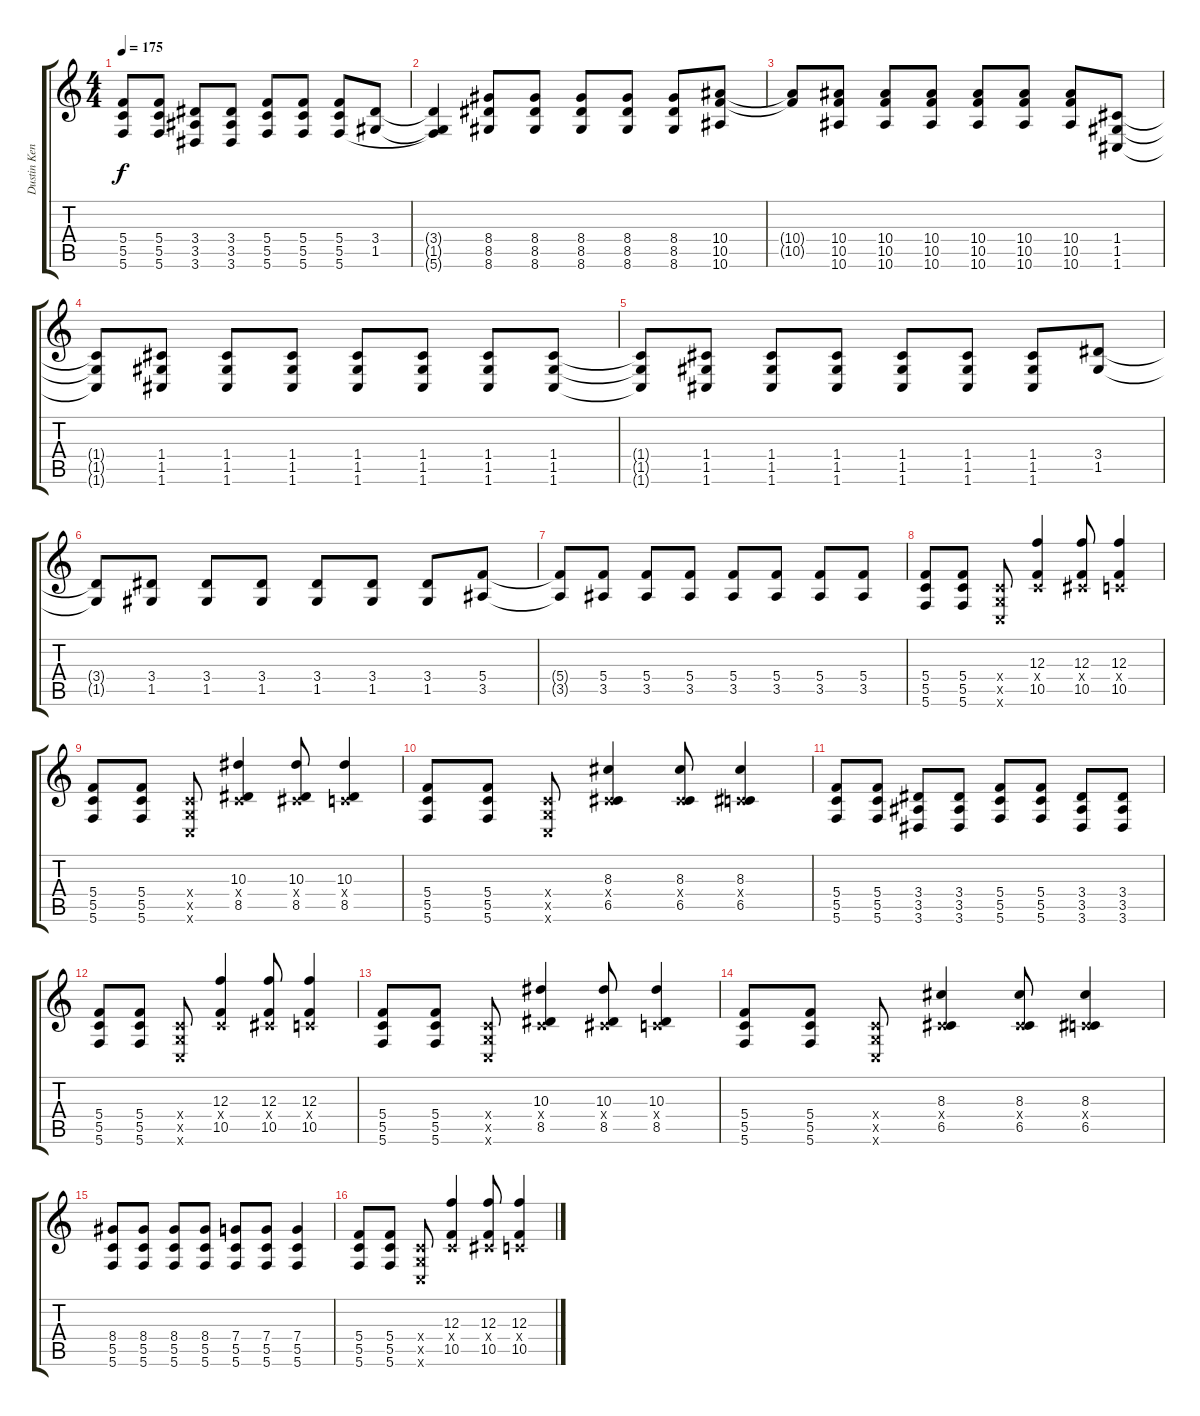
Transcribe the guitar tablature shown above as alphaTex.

\track ("Dustin Kensrue" "Dustin Ken") {instrument acousticguitarsteel}
\staff {score tabs}
\tuning (D4 A3 F3 C3 G2 C2) {hide}
\ts (4 4)
\tempo 175
\clef g2
\ks c
(5.4 5.5 5.6).8{dy f} (5.4 5.5 5.6).8 (3.4 3.5 3.6).8 (3.4 3.5 3.6).8 (5.4 5.5 5.6).8 (5.4 5.5 5.6).8 (5.4 5.5 5.6).8 (3.4 1.5).8 |
(3.4{t} 1.5{t} 5.6{t}).4 (8.4 8.5 8.6).8 (8.4 8.5 8.6).8 (8.4 8.5 8.6).8 (8.4 8.5 8.6).8 (8.4 8.5 8.6).8 (10.4 10.5 10.6).8 |
(10.4{t} 10.5{t}).8 (10.4 10.5 10.6).8 (10.4 10.5 10.6).8 (10.4 10.5 10.6).8 (10.4 10.5 10.6).8 (10.4 10.5 10.6).8 (10.4 10.5 10.6).8 (1.4 1.5 1.6).8 |
(1.4{t} 1.5{t} 1.6{t}).8 (1.4 1.5 1.6).8 (1.4 1.5 1.6).8 (1.4 1.5 1.6).8 (1.4 1.5 1.6).8 (1.4 1.5 1.6).8 (1.4 1.5 1.6).8 (1.4 1.5 1.6).8 |
(1.4{t} 1.5{t} 1.6{t}).8 (1.4 1.5 1.6).8 (1.4 1.5 1.6).8 (1.4 1.5 1.6).8 (1.4 1.5 1.6).8 (1.4 1.5 1.6).8 (1.4 1.5 1.6).8 (3.4 1.5).8 |
(3.4{t} 1.5{t}).8 (3.4 1.5).8 (3.4 1.5).8 (3.4 1.5).8 (3.4 1.5).8 (3.4 1.5).8 (3.4 1.5).8 (5.4 3.5).8 |
(5.4{t} 3.5{t}).8 (5.4 3.5).8 (5.4 3.5).8 (5.4 3.5).8 (5.4 3.5).8 (5.4 3.5).8 (5.4 3.5).8 (5.4 3.5).8 |
(5.4 5.5 5.6).8 (5.4 5.5 5.6).8 (0.4{x} 0.5{x} 0.6{x}).8 (12.3 0.4{x} 10.5).4 (12.3 1.4{x} 10.5).8 (12.3 0.4{x} 10.5).4 |
(5.4 5.5 5.6).8 (5.4 5.5 5.6).8 (0.4{x} 0.5{x} 0.6{x}).8 (10.3 0.4{x} 8.5).4 (10.3 1.4{x} 8.5).8 (10.3 0.4{x} 8.5).4 |
(5.4 5.5 5.6).8 (5.4 5.5 5.6).8 (0.4{x} 0.5{x} 0.6{x}).8 (8.3 0.4{x} 6.5).4 (8.3 1.4{x} 6.5).8 (8.3 0.4{x} 6.5).4 |
(5.4 5.5 5.6).8 (5.4 5.5 5.6).8 (3.4 3.5 3.6).8 (3.4 3.5 3.6).8 (5.4 5.5 5.6).8 (5.4 5.5 5.6).8 (3.4 3.5 3.6).8 (3.4 3.5 3.6).8 |
(5.4 5.5 5.6).8 (5.4 5.5 5.6).8 (0.4{x} 0.5{x} 0.6{x}).8 (12.3 0.4{x} 10.5).4 (12.3 1.4{x} 10.5).8 (12.3 0.4{x} 10.5).4 |
(5.4 5.5 5.6).8 (5.4 5.5 5.6).8 (0.4{x} 0.5{x} 0.6{x}).8 (10.3 0.4{x} 8.5).4 (10.3 1.4{x} 8.5).8 (10.3 0.4{x} 8.5).4 |
(5.4 5.5 5.6).8 (5.4 5.5 5.6).8 (0.4{x} 0.5{x} 0.6{x}).8 (8.3 0.4{x} 6.5).4 (8.3 1.4{x} 6.5).8 (8.3 0.4{x} 6.5).4 |
(8.4 5.5 5.6).8 (8.4 5.5 5.6).8 (8.4 5.5 5.6).8 (8.4 5.5 5.6).8 (7.4 5.5 5.6).8 (7.4 5.5 5.6).8 (7.4 5.5 5.6).4 |
(5.4 5.5 5.6).8 (5.4 5.5 5.6).8 (0.4{x} 0.5{x} 0.6{x}).8 (12.3 0.4{x} 10.5).4 (12.3 1.4{x} 10.5).8 (12.3 0.4{x} 10.5).4
